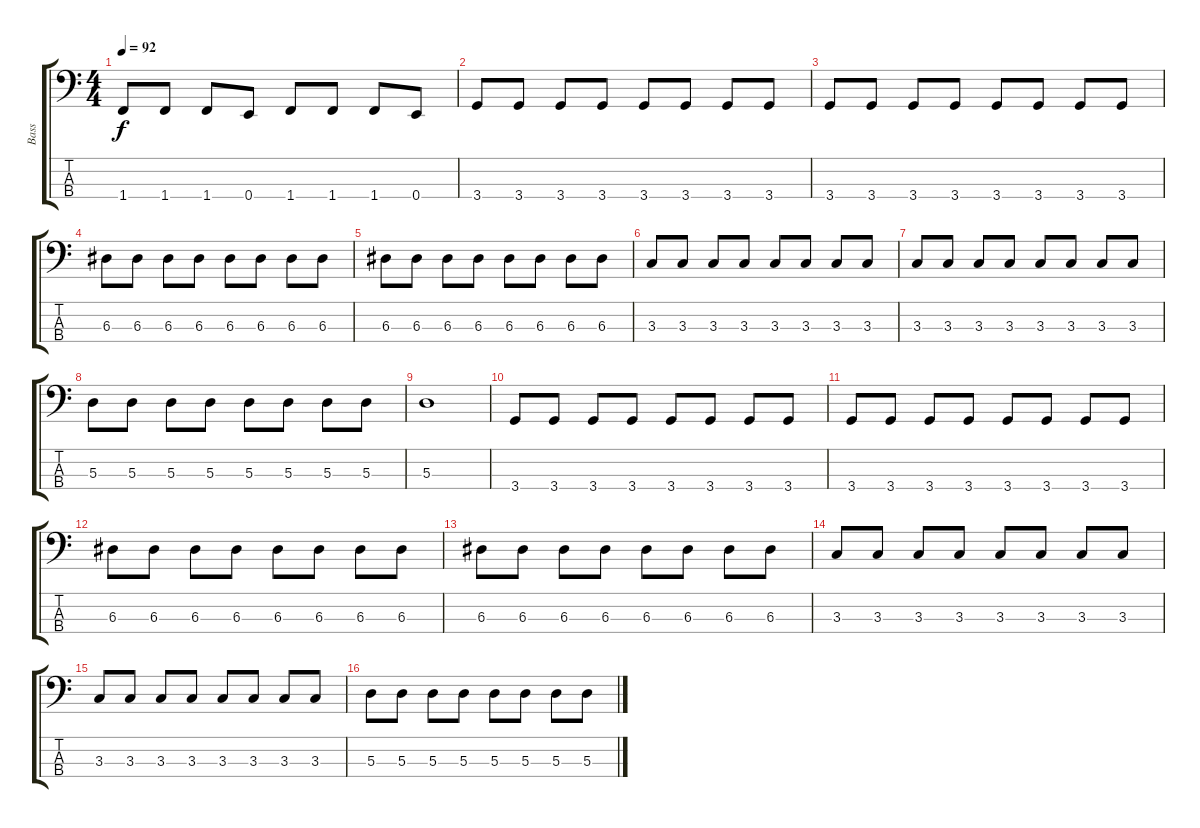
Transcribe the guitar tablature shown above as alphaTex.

\track ("Bass" "Bass") {instrument electricbassfinger}
\staff {score tabs}
\tuning (G2 D2 A1 E1) {hide}
\ts (4 4)
\tempo 92
\clef f4
\ks c
1.4.8{dy f} 1.4.8 1.4.8 0.4.8 1.4.8 1.4.8 1.4.8 0.4.8 |
3.4.8 3.4.8 3.4.8 3.4.8 3.4.8 3.4.8 3.4.8 3.4.8 |
3.4.8 3.4.8 3.4.8 3.4.8 3.4.8 3.4.8 3.4.8 3.4.8 |
6.3.8 6.3.8 6.3.8 6.3.8 6.3.8 6.3.8 6.3.8 6.3.8 |
6.3.8 6.3.8 6.3.8 6.3.8 6.3.8 6.3.8 6.3.8 6.3.8 |
3.3.8 3.3.8 3.3.8 3.3.8 3.3.8 3.3.8 3.3.8 3.3.8 |
3.3.8 3.3.8 3.3.8 3.3.8 3.3.8 3.3.8 3.3.8 3.3.8 |
5.3.8 5.3.8 5.3.8 5.3.8 5.3.8 5.3.8 5.3.8 5.3.8 |
5.3.1 |
3.4.8 3.4.8 3.4.8 3.4.8 3.4.8 3.4.8 3.4.8 3.4.8 |
3.4.8 3.4.8 3.4.8 3.4.8 3.4.8 3.4.8 3.4.8 3.4.8 |
6.3.8 6.3.8 6.3.8 6.3.8 6.3.8 6.3.8 6.3.8 6.3.8 |
6.3.8 6.3.8 6.3.8 6.3.8 6.3.8 6.3.8 6.3.8 6.3.8 |
3.3.8 3.3.8 3.3.8 3.3.8 3.3.8 3.3.8 3.3.8 3.3.8 |
3.3.8 3.3.8 3.3.8 3.3.8 3.3.8 3.3.8 3.3.8 3.3.8 |
5.3.8 5.3.8 5.3.8 5.3.8 5.3.8 5.3.8 5.3.8 5.3.8
